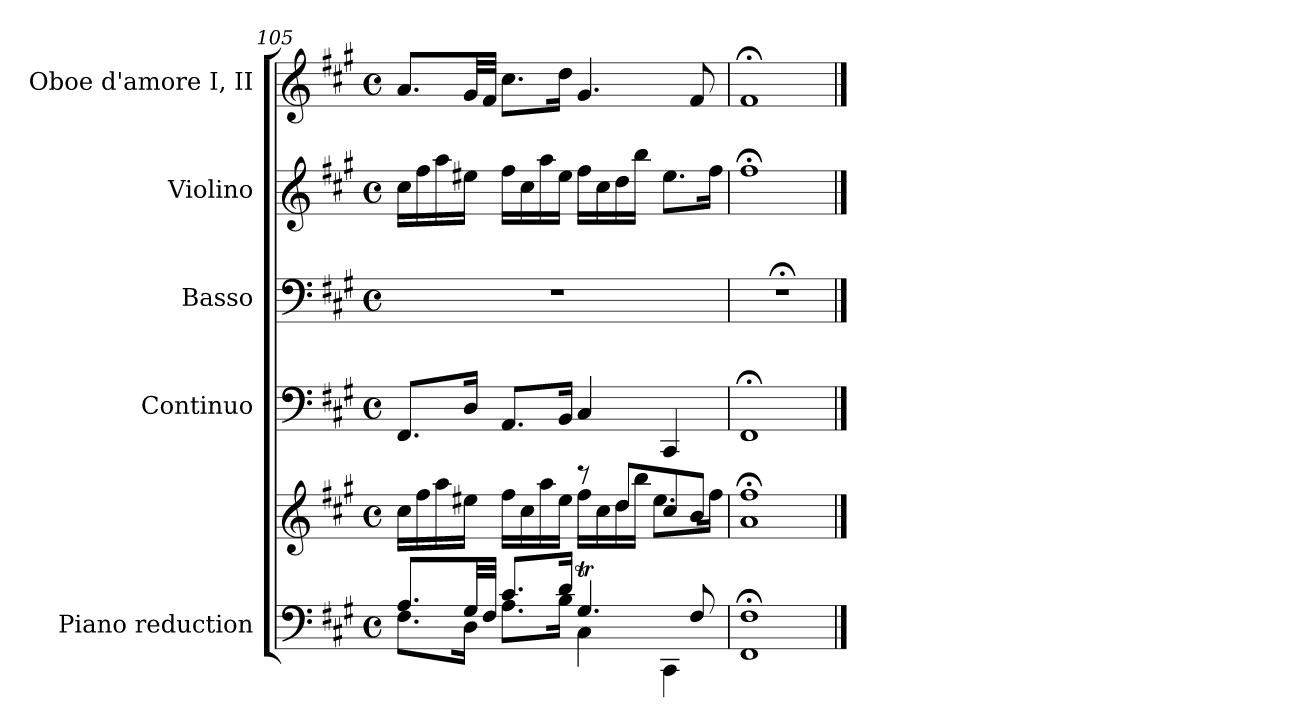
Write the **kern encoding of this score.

**kern	**kern	**kern	**kern	**kern	**kern
*part5	*part5	*part4	*part3	*part2	*part1
*staff6	*staff5	*staff4	*staff3	*staff2	*staff1
*I"Piano reduction	*	*I"Continuo	*I"Basso	*I"Violino	*I"Oboe d'amore I, II
*I'Pno	*	*	*	*I'Vln	*I'Ob
*clefF4	*clefG2	*clefF4	*clefF4	*clefG2	*clefG2
*k[f#c#g#]	*k[f#c#g#]	*k[f#c#g#]	*k[f#c#g#]	*k[f#c#g#]	*k[f#c#g#]
*M4/4	*M4/4	*M4/4	*M4/4	*M4/4	*M4/4
*met(c)	*met(c)	*met(c)	*met(c)	*met(c)	*met(c)
=105	=105	=105	=105	=105	=105
*^	*^	*	*	*	*
8.A/L	8.F#\L	2ryy	16cc#\LL	8.FF#/L	1r	16cc#\LL	8.a/L
.	.	.	16ff#\	.	.	16ff#\	.
.	.	.	16aa\	.	.	16aa\	.
32G#/LL	16D\Jk	.	16ee#X\JJ	16D/Jk	.	16ee#X\JJ	32g#/LL
32F#/JJJ	.	.	.	.	.	.	32f#/JJJ
8.c#/L	8.A\L	.	16ff#\LL	8.AA/L	.	16ff#\LL	8.cc#\L
.	.	.	16cc#\	.	.	16cc#\	.
.	.	.	16aa\	.	.	16aa\	.
16d/Jk	16B\Jk	.	16ee#\JJ	16BB/Jk	.	16ee#\JJ	16dd\Jk
4.G#t/	4C#\	8r	16ff#\LL	4C#/	.	16ff#\LL	4.g#/
.	.	.	16cc#\	.	.	16cc#\	.
.	.	8dd/L	16dd\	.	.	16dd\	.
.	.	.	16bb\JJ	.	.	16bb\JJ	.
.	4CC#\	8cc#/	8.ee#\L	4CC#/	.	8.ee#\L	.
8F#/	.	8b/J	.	.	.	.	8f#/
.	.	.	16ff#\Jk	.	.	16ff#\Jk	.
*v	*v	*	*	*	*	*	*
*	*v	*v	*	*	*	*
=106	=106	=106	=106	=106	=106
1FF#; 1F#;	1a;< 1ff#;<	1FF#;<	1r;<	1ff#;<	1f#;<
==	==	==	==	==	==
*-	*-	*-	*-	*-	*-
